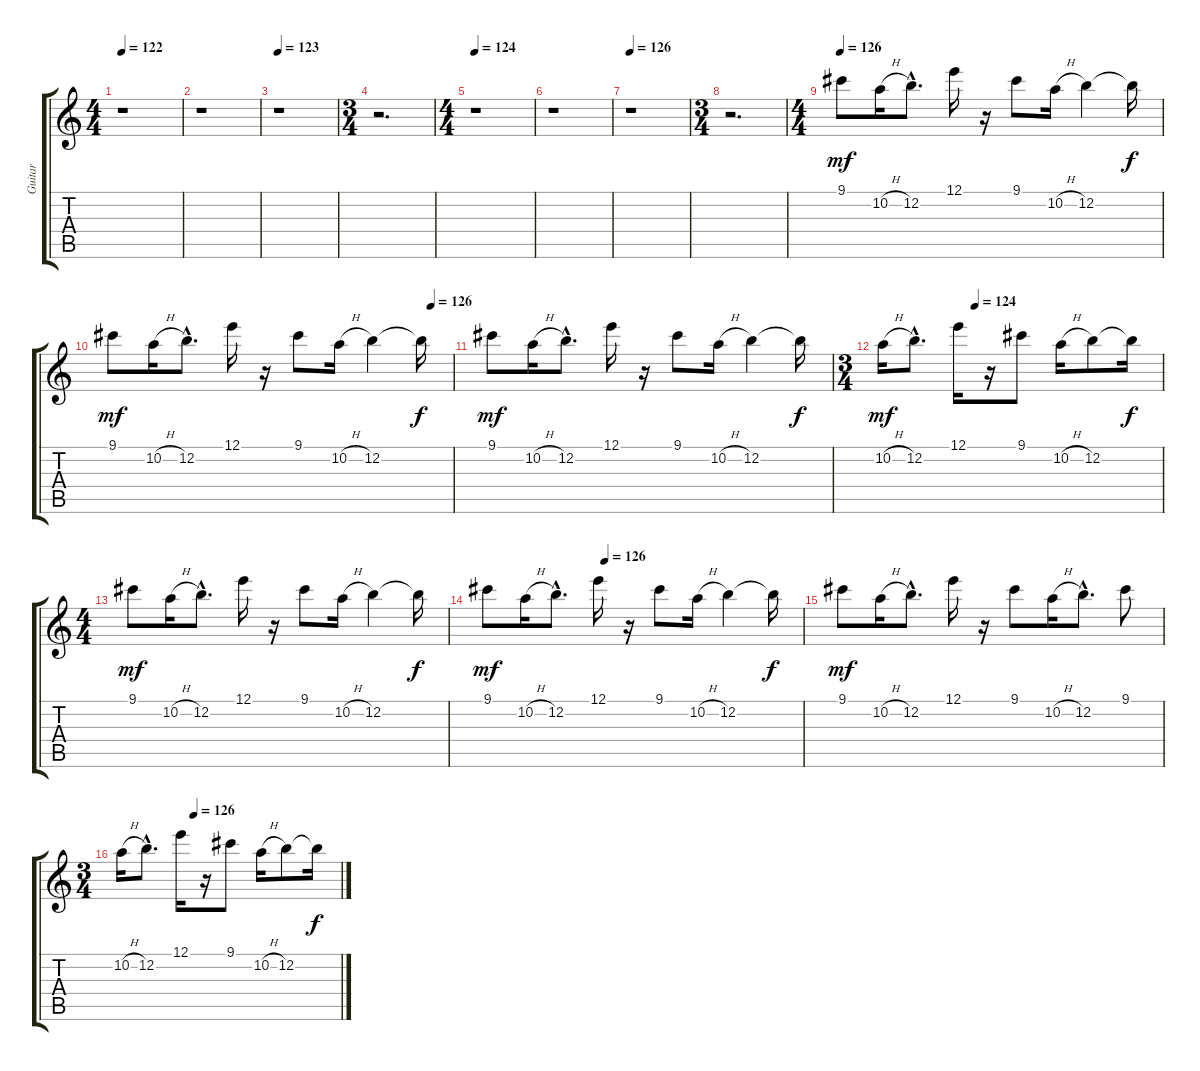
\track ("Guitar" "Guitar") {instrument overdrivenguitar}
\staff {score tabs}
\tuning (E4 B3 G3 D3 A2 E2) {hide}
\ts (4 4)
\tempo 122
\clef g2
\ks c
r.1{dy fff} |
r.1 |
\tempo 123
r.1 |
\ts (3 4)
r.2{d} |
\ts (4 4)
\tempo 124
r.1 |
r.1 |
\tempo 126
r.1 |
\ts (3 4)
r.2{d} |
\ts (4 4)
\tempo 126
9.1.8{dy mf balance 15} 10.2{h}.16 12.2{hac}.8{d} 12.1.16 r.16 9.1.8 10.2{h}.16 12.2.4 12.2{t}.16{dy f} |
\tempo (126 0.9375)
9.1.8{dy mf} 10.2{h}.16 12.2{hac}.8{d} 12.1.16 r.16 9.1.8 10.2{h}.16 12.2.4 12.2{t}.16{dy f} |
9.1.8{dy mf} 10.2{h}.16 12.2{hac}.8{d} 12.1.16 r.16 9.1.8 10.2{h}.16 12.2.4 12.2{t}.16{dy f} |
\ts (3 4)
\tempo (124 0.3333333333333333)
10.2{h}.16{dy mf} 12.2{hac}.8{d} 12.1.16 r.16 9.1.8 10.2{h}.16 12.2.8 12.2{t}.16{dy f} |
\ts (4 4)
9.1.8{dy mf} 10.2{h}.16 12.2{hac}.8{d} 12.1.16 r.16 9.1.8 10.2{h}.16 12.2.4 12.2{t}.16{dy f} |
\tempo (126 0.375)
9.1.8{dy mf} 10.2{h}.16 12.2{hac}.8{d} 12.1.16 r.16 9.1.8 10.2{h}.16 12.2.4 12.2{t}.16{dy f} |
9.1.8{dy mf} 10.2{h}.16 12.2{hac}.8{d} 12.1.16 r.16 9.1.8 10.2{h}.16 12.2{hac}.8{d} 9.1.8 |
\ts (3 4)
\tempo (126 0.3333333333333333)
10.2{h}.16 12.2{hac}.8{d} 12.1.16 r.16 9.1.8 10.2{h}.16 12.2.8 12.2{t}.16{dy f}
